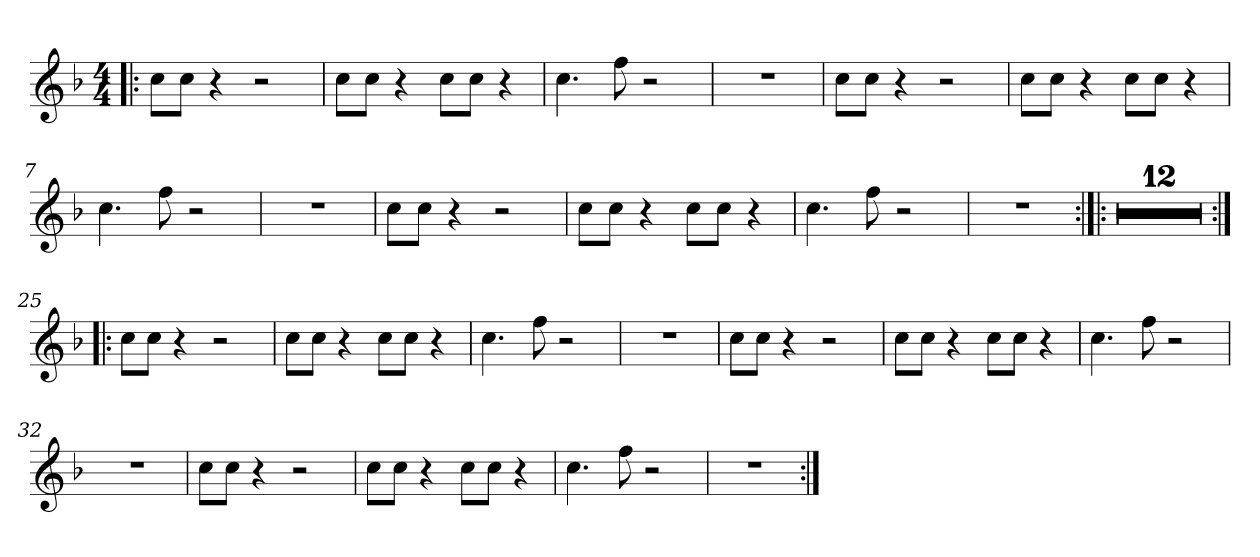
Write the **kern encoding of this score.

**kern
*part1
*staff1
*clefG2
*k[b-]
*F:
*M4/4
=1!|:
8cc\L
8cc\J
4r
2r
=2
8cc\L
8cc\J
4r
8cc\L
8cc\J
4r
=3
4.cc\
8ff\
2r
=4
1r
!!LO:LB:g=z
=5
8cc\L
8cc\J
4r
2r
=6
8cc\L
8cc\J
4r
8cc\L
8cc\J
4r
=7
4.cc\
8ff\
2r
=8
1r
=9
8cc\L
8cc\J
4r
2r
=10
8cc\L
8cc\J
4r
8cc\L
8cc\J
4r
!!LO:LB:g=z
=11
4.cc\
8ff\
2r
=12
1r
=13:|!|:
1r
=14
1r
=15
1r
=16
1r
=17
1r
=18
1r
!!LO:LB:g=z
=19
1r
=20
1r
=21
1r
=22
1r
=23
1r
=24
1r
=25:|!|:
8cc\L
8cc\J
4r
2r
!!LO:LB:g=z
=26
8cc\L
8cc\J
4r
8cc\L
8cc\J
4r
=27
4.cc\
8ff\
2r
=28
1r
=29
8cc\L
8cc\J
4r
2r
=30
8cc\L
8cc\J
4r
8cc\L
8cc\J
4r
=31
4.cc\
8ff\
2r
!!LO:LB:g=z
=32
1r
=33
8cc\L
8cc\J
4r
2r
=34
8cc\L
8cc\J
4r
8cc\L
8cc\J
4r
=35
4.cc\
8ff\
2r
=36
1r
=:|!
*-
